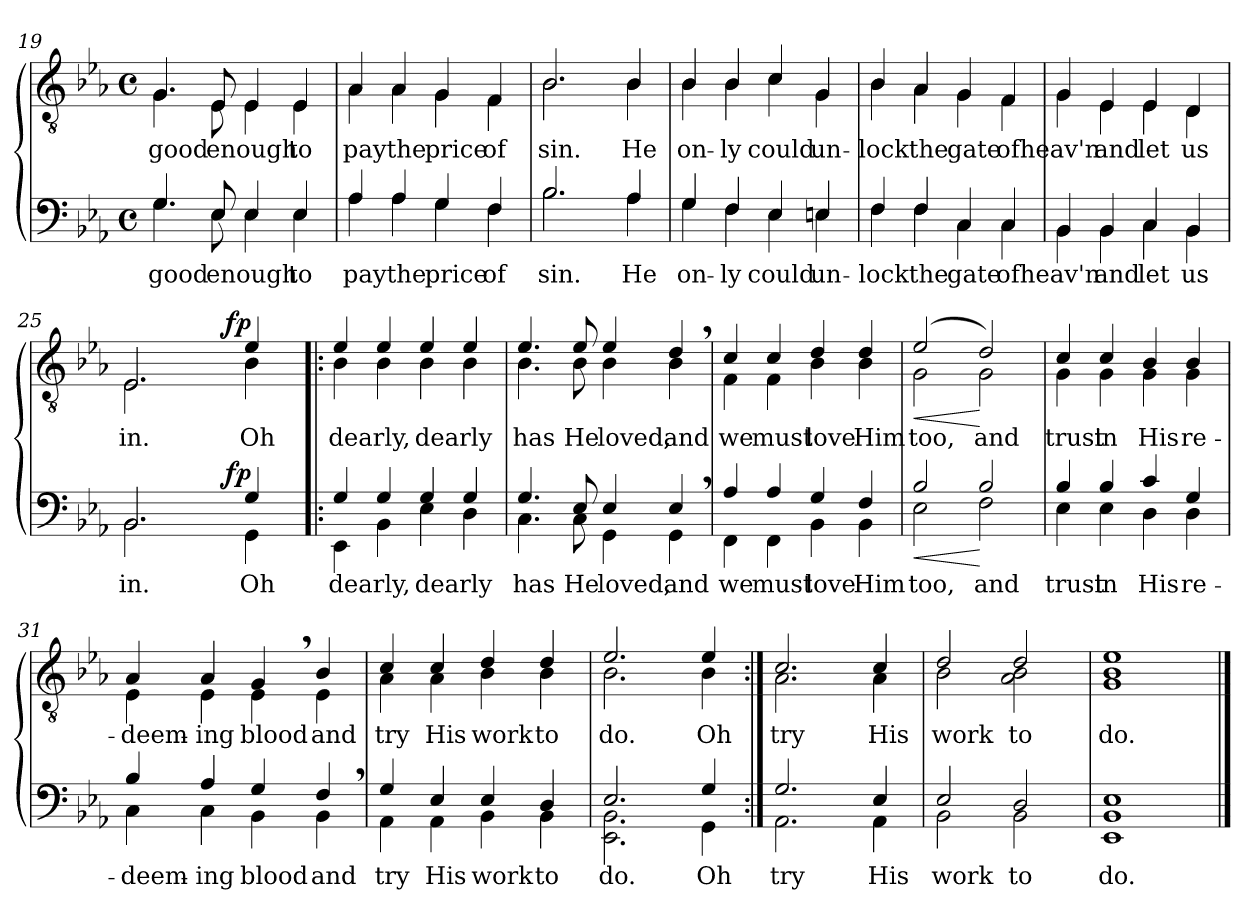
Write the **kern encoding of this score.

**kern	**text	**dynam	**kern	**text	**dynam
*part2	*part2	*part2	*part1	*part1	*part1
*staff2	*staff2	*staff2	*staff1	*staff1	*staff1
*clefF4	*	*	*clefGv2	*	*
*k[b-e-a-]	*	*	*k[b-e-a-]	*	*
*E-:	*	*	*E-:	*	*
*M4/4	*	*	*M4/4	*	*
*met(c)	*	*	*met(c)	*	*
=19	=19	=19	=19	=19	=19
!	!LO:LY:a	!	!	!LO:LY:b	!
*^	*	*	*^	*	*
4.G/	4.G\	good	.	4.G/	4.G\	good	.
!	!	!LO:LY:a	!	!	!	!LO:LY:b	!
8E-/	8E-\	enough	.	8E-/	8E-\	enough	.
4E-/	4E-\	.	.	4E-/	4E-\	.	.
!	!	!LO:LY:a	!	!	!	!LO:LY:b	!
4E-/	4E-\	to	.	4E-/	4E-\	to	.
=20	=20	=20	=20	=20	=20	=20	=20
!	!	!LO:LY:a	!	!	!	!LO:LY:b	!
4A-/	4A-\	pay	.	4A-/	4A-\	pay	.
!	!	!LO:LY:a	!	!	!	!LO:LY:b	!
4A-/	4A-\	the	.	4A-/	4A-\	the	.
!	!	!LO:LY:a	!	!	!	!LO:LY:b	!
4G/	4G\	price	.	4G/	4G\	price	.
!	!	!LO:LY:a	!	!	!	!LO:LY:b	!
4F/	4F\	of	.	4F/	4F\	of	.
=21	=21	=21	=21	=21	=21	=21	=21
!	!	!LO:LY:a	!	!	!	!LO:LY:b	!
2.B-/	2.B-\	sin.	.	2.B-/	2.B-\	sin.	.
!	!	!LO:LY:a	!	!	!	!LO:LY:b	!
4A-/	4A-\	He	.	4B-/	4B-\	He	.
!!LO:LB:g=z	!!
=22	=22	=22	=22	=22	=22	=22	=22
!	!	!LO:LY:a	!	!	!	!LO:LY:b	!
4G/	4G\	on-	.	4B-/	4B-\	on-	.
!	!	!LO:LY:a	!	!	!	!LO:LY:b	!
4F/	4F\	-ly	.	4B-/	4B-\	-ly	.
!	!	!LO:LY:a	!	!	!	!LO:LY:b	!
4E-/	4E-\	could	.	4c/	4c\	could	.
!	!	!LO:LY:a	!	!	!	!LO:LY:b	!
4En/	4E\	un-	.	4G/	4G\	un-	.
=23	=23	=23	=23	=23	=23	=23	=23
!	!	!LO:LY:a	!	!	!	!LO:LY:b	!
4F/	4F\	-lock	.	4B-/	4B-\	-lock	.
!	!	!LO:LY:a	!	!	!	!LO:LY:b	!
4F/	4F\	the	.	4A-/	4A-\	the	.
!	!	!LO:LY:a	!	!	!	!LO:LY:b	!
4C/	4C\	gate	.	4G/	4G\	gate	.
!	!	!LO:LY:a	!	!	!	!LO:LY:b	!
4C/	4C\	ofheav'n	.	4F/	4F\	ofheav'n	.
=24	=24	=24	=24	=24	=24	=24	=24
4BB-/	4BB-\	.	.	4G/	4G\	.	.
!	!	!LO:LY:a	!	!	!	!LO:LY:b	!
4BB-/	4BB-\	and	.	4E-/	4E-\	and	.
!	!	!LO:LY:a	!	!	!	!LO:LY:b	!
4C/	4C\	let	.	4E-/	4E-\	let	.
!	!	!LO:LY:a	!	!	!	!LO:LY:b	!
4BB-/	4BB-\	us	.	4D/	4D\	us	.
=25	=25	=25	=25	=25	=25	=25	=25
!	!	!LO:LY:a	!	!	!	!LO:LY:b	!
*	*^	*	*	*	*^	*	*
2.BB-/	2.BB-\	2ryy	in.	.	2.E-/	2.E-\	2ryy	in.	.
.	.	8.ryy	.	.	.	.	8.ryy	.	.
!	!	!	!	!LO:DY:b	!	!	!	!	!LO:DY:a
.	.	4ryy	.	fp	.	.	4ryy	.	fp
!	!	!	!LO:LY:a	!	!	!	!	!LO:LY:b	!
4G/	4GG\	.	Oh	.	4e-/	4B-\	.	Oh	.
.	.	16ryy	.	.	.	.	16ryy	.	.
=26!|:	=26!|:	=26!|:	=26!|:	=26!|:	=26!|:	=26!|:	=26!|:	=26!|:	=26!|:
!	!	!	!LO:LY:a	!	!	!	!	!LO:LY:b	!
*	*v	*v	*	*	*	*	*	*	*
*	*	*	*	*	*v	*v	*	*
4G/	4EE-\	dearly,	.	4e-/	4B-\	dearly,	.
4G/	4BB-\	.	.	4e-/	4B-\	.	.
!	!	!LO:LY:a	!	!	!	!LO:LY:b	!
4G/	4E-\	dearly	.	4e-/	4B-\	dearly	.
4G/	4D\	.	.	4e-/	4B-\	.	.
=27	=27	=27	=27	=27	=27	=27	=27
!	!	!LO:LY:a	!	!	!	!LO:LY:b	!
4.G/	4.C\	has	.	4.e-/	4.B-\	has	.
!	!	!LO:LY:a	!	!	!	!LO:LY:b	!
8E-/	8C\	He	.	8e-/	8B-\	He	.
!	!	!LO:LY:a	!	!	!	!LO:LY:b	!
4E-/	4GG\	loved,	.	4e-/	4B-\	loved,	.
!	!	!LO:LY:a	!	!	!	!LO:LY:b	!
4E-,</	4GG\	and	.	4d,</	4B-\	and	.
=28	=28	=28	=28	=28	=28	=28	=28
!	!	!LO:LY:a	!	!	!	!LO:LY:b	!
4A-/	4FF\	we	.	4c/	4F\	we	.
!	!	!LO:LY:a	!	!	!	!LO:LY:b	!
4A-/	4FF\	must	.	4c/	4F\	must	.
!	!	!LO:LY:a	!	!	!	!LO:LY:b	!
4G/	4BB-\	love	.	4d/	4B-\	love	.
!	!	!LO:LY:a	!	!	!	!LO:LY:b	!
4F/	4BB-\	Him	.	4d/	4B-\	Him	.
!!LO:LB:g=z	!!
=29	=29	=29	=29	=29	=29	=29	=29
!	!	!LO:LY:a	!LO:HP:b	!	!	!LO:LY:b	!LO:HP:b
2B-/	2E-\	too,	<	(2e-/	2G\	too,	<
!	!	!LO:LY:a	!	!	!	!LO:LY:b	!
2B-/	2F\	and	[	2d/)	2G\	and	[
=30	=30	=30	=30	=30	=30	=30	=30
!	!	!LO:LY:a	!	!	!	!LO:LY:b	!
4B-/	4E-\	trust	.	4c/	4G\	trust	.
!	!	!LO:LY:a	!	!	!	!LO:LY:b	!
4B-/	4E-\	in	.	4c/	4G\	in	.
!	!	!LO:LY:a	!	!	!	!LO:LY:b	!
4c/	4D\	His	.	4B-/	4G\	His	.
!	!	!LO:LY:a	!	!	!	!LO:LY:b	!
4G/	4D\	re-	.	4B-/	4G\	re-	.
=31	=31	=31	=31	=31	=31	=31	=31
!	!	!LO:LY:a	!	!	!	!LO:LY:b	!
4B-/	4C\	-deem-	.	4A-/	4E-\	-deem-	.
!	!	!LO:LY:a	!	!	!	!LO:LY:b	!
4A-/	4C\	-ing	.	4A-/	4E-\	-ing	.
!	!	!LO:LY:a	!	!	!	!LO:LY:b	!
4G/	4BB-\	blood	.	4G,</	4E-\	blood	.
!	!	!LO:LY:a	!	!	!	!LO:LY:b	!
4F,</	4BB-\	and	.	4B-/	4E-\	and	.
=32	=32	=32	=32	=32	=32	=32	=32
!	!	!LO:LY:a	!	!	!	!LO:LY:b	!
4G/	4AA-\	try	.	4c/	4A-\	try	.
!	!	!LO:LY:a	!	!	!	!LO:LY:b	!
4E-/	4AA-\	His	.	4c/	4A-\	His	.
!	!	!LO:LY:a	!	!	!	!LO:LY:b	!
4E-/	4BB-\	work	.	4d/	4B-\	work	.
!	!	!LO:LY:a	!	!	!	!LO:LY:b	!
4D/	4BB-\	to	.	4d/	4B-\	to	.
=33	=33	=33	=33	=33	=33	=33	=33
!	!	!LO:LY:a	!	!	!	!LO:LY:b	!
2.E-/	2.EE-\ 2.BB-\	do.	.	2.e-/	2.B-\	do.	.
!	!	!LO:LY:a	!	!	!	!LO:LY:b	!
4G/	4GG\	Oh	.	4e-/	4B-\	Oh	.
=34:|!	=34:|!	=34:|!	=34:|!	=34:|!	=34:|!	=34:|!	=34:|!
!	!	!LO:LY:a	!	!	!	!LO:LY:b	!
2.G/	2.AA-\	try	.	2.c/	2.A-\	try	.
!	!	!LO:LY:a	!	!	!	!LO:LY:b	!
4E-/	4AA-\	His	.	4c/	4A-\	His	.
=35	=35	=35	=35	=35	=35	=35	=35
!	!	!LO:LY:a	!	!	!	!LO:LY:b	!
2E-/	2BB-\	work	.	2d/	2B-\	work	.
!	!	!LO:LY:a	!	!	!	!LO:LY:b	!
2D/	2BB-\	to	.	2d/	2A-\ 2B-\	to	.
=36	=36	=36	=36	=36	=36	=36	=36
!	!	!LO:LY:a	!	!	!	!LO:LY:b	!
*v	*v	*	*	*	*	*	*
*	*	*	*v	*v	*	*
1EE- 1BB- 1E-	do.	.	1G 1B- 1e-	do.	.
==	==	==	==	==	==
*-	*-	*-	*-	*-	*-
